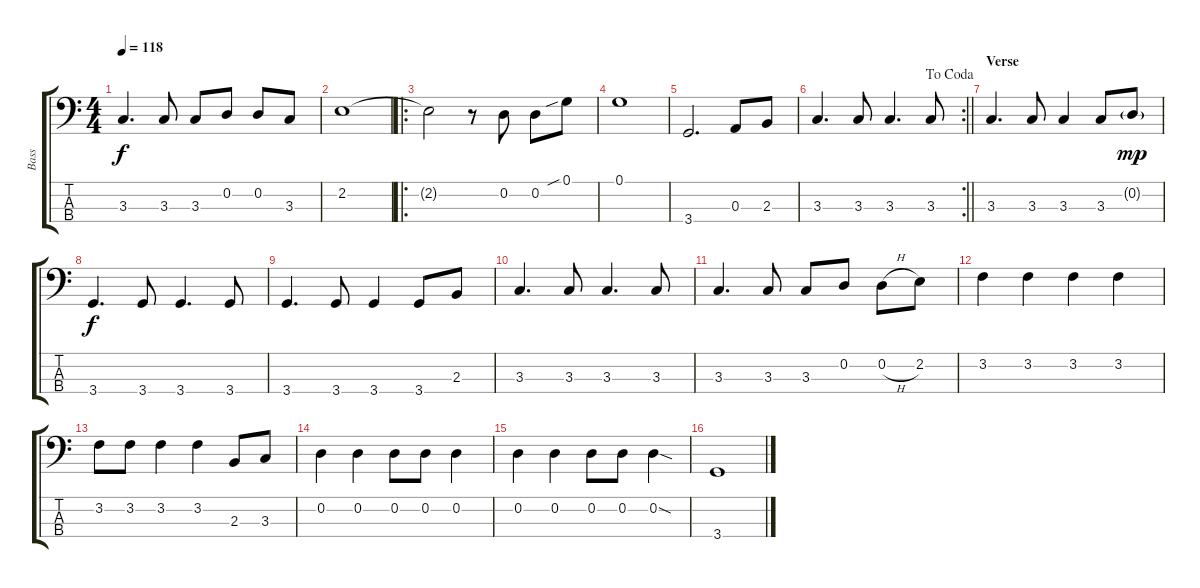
\track ("Bass" "Bass") {instrument electricbasspick}
\staff {score tabs}
\tuning (G2 D2 A1 E1) {hide}
\ts (4 4)
\tempo 118
\clef f4
\ks c
3.3.4{d dy f} 3.3.8 3.3.8 0.2.8 0.2.8 3.3.8 |
2.2.1 |
\ro
2.2{t}.2 r.8 0.2.8 0.2.8 0.1{sib}.8 |
0.1.1 |
3.4.2{d} 0.3.8 2.3.8 |
\rc 2
\jump dacoda
\barLineRight lightlight
3.3.4{d} 3.3.8 3.3.4{d} 3.3.8 |
\section ("" "Verse")
3.3.4{d} 3.3.8 3.3.4 3.3.8 0.2{g}.8{dy mp} |
3.4.4{d dy f} 3.4.8 3.4.4{d} 3.4.8 |
3.4.4{d} 3.4.8 3.4.4 3.4.8 2.3.8 |
3.3.4{d} 3.3.8 3.3.4{d} 3.3.8 |
3.3.4{d} 3.3.8 3.3.8 0.2.8 0.2{h}.8 2.2.8 |
3.2.4 3.2.4 3.2.4 3.2.4 |
3.2.8 3.2.8 3.2.4 3.2.4 2.3.8 3.3.8 |
0.2.4 0.2.4 0.2.8 0.2.8 0.2.4 |
0.2.4 0.2.4 0.2.8 0.2.8 0.2{sod}.4 |
3.4.1
